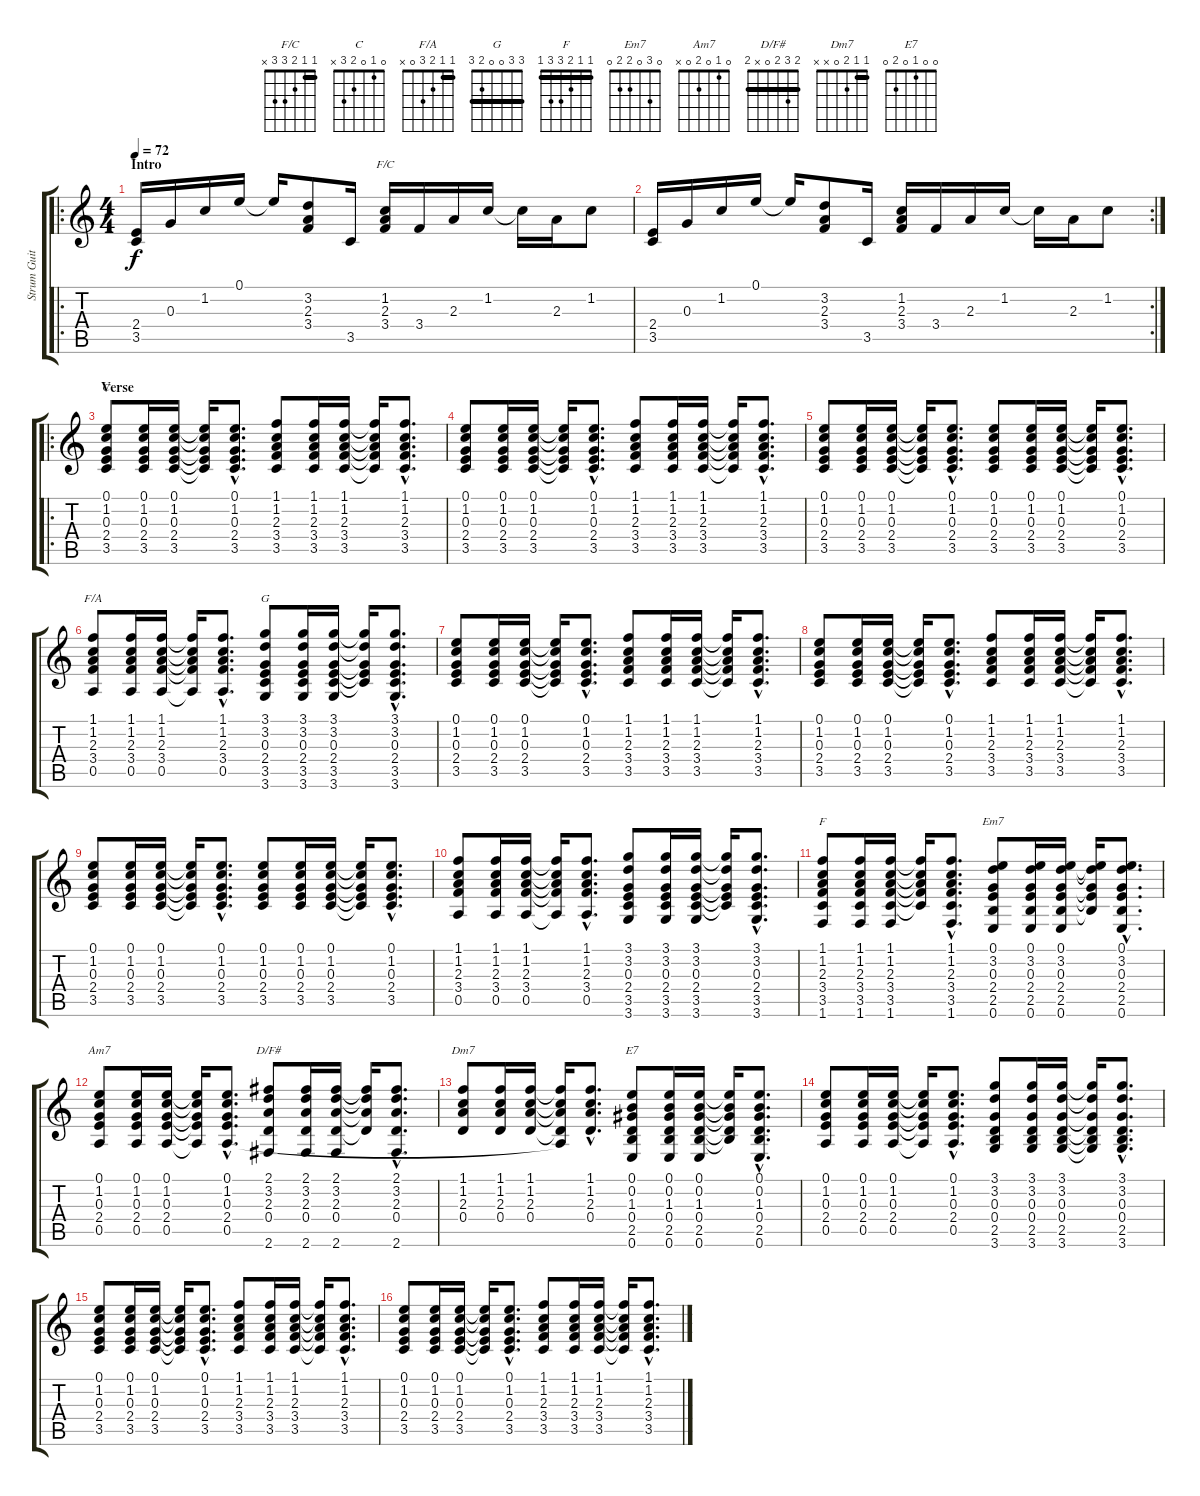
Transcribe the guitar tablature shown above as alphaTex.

\track ("Strum Guitar" "Strum Guit") {instrument acousticguitarsteel}
\staff {score tabs}
\tuning (E4 B3 G3 D3 A2 E2) {hide}
\chord ("F/C" 1 1 2 3 3 x) {barre 1}
\chord ("C" 0 1 0 2 3 x)
\chord ("F/A" 1 1 2 3 0 x) {barre 1}
\chord ("G" 3 3 0 0 2 3) {barre 3}
\chord ("F" 1 1 2 3 3 1) {barre 1}
\chord ("Em7" 0 3 0 2 2 0)
\chord ("Am7" 0 1 0 2 0 x)
\chord ("D/F#" 2 3 2 0 x 2) {barre 2}
\chord ("Dm7" 1 1 2 0 x x) {barre 1}
\chord ("E7" 0 0 1 0 2 0)
\ro
\ts (4 4)
\section ("" "Intro")
\tempo 72
\clef g2
\ks c
(2.4 3.5).16{dy f instrument acousticguitarsteel} 0.3.16 1.2.16 0.1.16 0.1{t}.16 (3.2 2.3 3.4).8 3.5.16 (1.2 2.3 3.4).16{ch "F/C"} 3.4.16 2.3.16 1.2.16 1.2{t}.16 2.3.16 1.2.8 |
\rc 2
(2.4 3.5).16 0.3.16 1.2.16 0.1.16 0.1{t}.16 (3.2 2.3 3.4).8 3.5.16 (1.2 2.3 3.4).16 3.4.16 2.3.16 1.2.16 1.2{t}.16 2.3.16 1.2.8 |
\ro
\section ("" "Verse")
(0.1 1.2 0.3 2.4 3.5).8{ch "C"} (0.1 1.2 0.3 2.4 3.5).16 (0.1 1.2 0.3 2.4 3.5).16 (0.1{t} 1.2{t} 0.3{t} 2.4{t} 3.5{t}).16 (0.1{hac} 1.2{hac} 0.3{hac} 2.4{hac} 3.5{hac}).8{d} (1.1 1.2 2.3 3.4 3.5).8 (1.1 1.2 2.3 3.4 3.5).16 (1.1 1.2 2.3 3.4 3.5).16 (1.1{t} 1.2{t} 2.3{t} 3.4{t} 3.5{t}).16 (1.1{hac} 1.2{hac} 2.3{hac} 3.4{hac} 3.5{hac}).8{d} |
(0.1 1.2 0.3 2.4 3.5).8 (0.1 1.2 0.3 2.4 3.5).16 (0.1 1.2 0.3 2.4 3.5).16 (0.1{t} 1.2{t} 0.3{t} 2.4{t} 3.5{t}).16 (0.1{hac} 1.2{hac} 0.3{hac} 2.4{hac} 3.5{hac}).8{d} (1.1 1.2 2.3 3.4 3.5).8 (1.1 1.2 2.3 3.4 3.5).16 (1.1 1.2 2.3 3.4 3.5).16 (1.1{t} 1.2{t} 2.3{t} 3.4{t} 3.5{t}).16 (1.1{hac} 1.2{hac} 2.3{hac} 3.4{hac} 3.5{hac}).8{d} |
(0.1 1.2 0.3 2.4 3.5).8 (0.1 1.2 0.3 2.4 3.5).16 (0.1 1.2 0.3 2.4 3.5).16 (0.1{t} 1.2{t} 0.3{t} 2.4{t} 3.5{t}).16 (0.1{hac} 1.2{hac} 0.3{hac} 2.4{hac} 3.5{hac}).8{d} (0.1 1.2 0.3 2.4 3.5).8 (0.1 1.2 0.3 2.4 3.5).16 (0.1 1.2 0.3 2.4 3.5).16 (0.1{t} 1.2{t} 0.3{t} 2.4{t} 3.5{t}).16 (0.1{hac} 1.2{hac} 0.3{hac} 2.4{hac} 3.5{hac}).8{d} |
(1.1 1.2 2.3 3.4 0.5).8{ch "F/A"} (1.1 1.2 2.3 3.4 0.5).16 (1.1 1.2 2.3 3.4 0.5).16 (1.1{t} 1.2{t} 2.3{t} 3.4{t} 0.5{t}).16 (1.1{hac} 1.2{hac} 2.3{hac} 3.4{hac} 0.5{hac}).8{d} (3.1 3.2 0.3 2.4 3.5 3.6).8{ch "G"} (3.1 3.2 0.3 2.4 3.5 3.6).16 (3.1 3.2 0.3 2.4 3.5 3.6).16 (3.1{t} 3.2{t} 0.3{t} 2.4{t} 3.5{t}).16 (3.1{hac} 3.2{hac} 0.3{hac} 2.4{hac} 3.5{hac} 3.6{hac}).8{d} |
(0.1 1.2 0.3 2.4 3.5).8 (0.1 1.2 0.3 2.4 3.5).16 (0.1 1.2 0.3 2.4 3.5).16 (0.1{t} 1.2{t} 0.3{t} 2.4{t} 3.5{t}).16 (0.1{hac} 1.2{hac} 0.3{hac} 2.4{hac} 3.5{hac}).8{d} (1.1 1.2 2.3 3.4 3.5).8 (1.1 1.2 2.3 3.4 3.5).16 (1.1 1.2 2.3 3.4 3.5).16 (1.1{t} 1.2{t} 2.3{t} 3.4{t} 3.5{t}).16 (1.1{hac} 1.2{hac} 2.3{hac} 3.4{hac} 3.5{hac}).8{d} |
(0.1 1.2 0.3 2.4 3.5).8 (0.1 1.2 0.3 2.4 3.5).16 (0.1 1.2 0.3 2.4 3.5).16 (0.1{t} 1.2{t} 0.3{t} 2.4{t} 3.5{t}).16 (0.1{hac} 1.2{hac} 0.3{hac} 2.4{hac} 3.5{hac}).8{d} (1.1 1.2 2.3 3.4 3.5).8 (1.1 1.2 2.3 3.4 3.5).16 (1.1 1.2 2.3 3.4 3.5).16 (1.1{t} 1.2{t} 2.3{t} 3.4{t} 3.5{t}).16 (1.1{hac} 1.2{hac} 2.3{hac} 3.4{hac} 3.5{hac}).8{d} |
(0.1 1.2 0.3 2.4 3.5).8 (0.1 1.2 0.3 2.4 3.5).16 (0.1 1.2 0.3 2.4 3.5).16 (0.1{t} 1.2{t} 0.3{t} 2.4{t} 3.5{t}).16 (0.1{hac} 1.2{hac} 0.3{hac} 2.4{hac} 3.5{hac}).8{d} (0.1 1.2 0.3 2.4 3.5).8 (0.1 1.2 0.3 2.4 3.5).16 (0.1 1.2 0.3 2.4 3.5).16 (0.1{t} 1.2{t} 0.3{t} 2.4{t} 3.5{t}).16 (0.1{hac} 1.2{hac} 0.3{hac} 2.4{hac} 3.5{hac}).8{d} |
(1.1 1.2 2.3 3.4 0.5).8 (1.1 1.2 2.3 3.4 0.5).16 (1.1 1.2 2.3 3.4 0.5).16 (1.1{t} 1.2{t} 2.3{t} 3.4{t} 0.5{t}).16 (1.1{hac} 1.2{hac} 2.3{hac} 3.4{hac} 0.5{hac}).8{d} (3.1 3.2 0.3 2.4 3.5 3.6).8 (3.1 3.2 0.3 2.4 3.5 3.6).16 (3.1 3.2 0.3 2.4 3.5 3.6).16 (3.1{t} 3.2{t} 0.3{t} 2.4{t} 3.5{t}).16 (3.1{hac} 3.2{hac} 0.3{hac} 2.4{hac} 3.5{hac} 3.6{hac}).8{d} |
(1.1 1.2 2.3 3.4 3.5 1.6).8{ch "F"} (1.1 1.2 2.3 3.4 3.5 1.6).16 (1.1 1.2 2.3 3.4 3.5 1.6).16 (1.1{t} 1.2{t} 2.3{t} 3.4{t} 3.5{t}).16 (1.1{hac} 1.2{hac} 2.3{hac} 3.4{hac} 3.5{hac} 1.6{hac}).8{d} (0.1 3.2 0.3 2.4 2.5 0.6).8{ch "Em7"} (0.1 3.2 0.3 2.4 2.5 0.6).16 (0.1 3.2 0.3 2.4 2.5 0.6).16 (0.1{t} 3.2{t} 0.3{t} 2.4{t} 2.5{t}).16 (0.1{hac} 3.2{hac} 0.3{hac} 2.4{hac} 2.5{hac} 0.6{hac}).8{d} |
(0.1 1.2 0.3 2.4 0.5).8{ch "Am7"} (0.1 1.2 0.3 2.4 0.5).16 (0.1 1.2 0.3 2.4 0.5).16 (0.1{t} 1.2{t} 0.3{t} 2.4{t} 0.5{t}).16 (0.1{hac} 1.2{hac} 0.3{hac} 2.4{hac} 0.5{hac}).8{d} (2.1 3.2 2.3 0.4 2.6).8{ch "D/F#"} (2.1 3.2 2.3 0.4 2.6).16 (2.1 3.2 2.3 0.4 2.6).16 (2.1{t} 3.2{t} 2.3{t} 0.4{t}).16 (2.1{hac} 3.2{hac} 2.3{hac} 0.4{hac} 2.6{hac}).8{d} |
(1.1 1.2 2.3 0.4).8{ch "Dm7"} (1.1 1.2 2.3 0.4).16 (1.1 1.2 2.3 0.4).16 (1.1{t} 1.2{t} 2.3{t} 0.4{t} 0.5{t}).16 (1.1{hac} 1.2{hac} 2.3{hac} 0.4{hac}).8{d} (0.1 0.2 1.3 0.4 2.5 0.6).8{ch "E7"} (0.1 0.2 1.3 0.4 2.5 0.6).16 (0.1 0.2 1.3 0.4 2.5 0.6).16 (0.1{t} 0.2{t} 1.3{t} 0.4{t} 2.5{t}).16 (0.1{hac} 0.2{hac} 1.3{hac} 0.4{hac} 2.5{hac} 0.6{hac}).8{d} |
(0.1 1.2 0.3 2.4 0.5).8 (0.1 1.2 0.3 2.4 0.5).16 (0.1 1.2 0.3 2.4 0.5).16 (0.1{t} 1.2{t} 0.3{t} 2.4{t} 0.5{t}).16 (0.1{hac} 1.2{hac} 0.3{hac} 2.4{hac} 0.5{hac}).8{d} (3.1 3.2 0.3 0.4 2.5 3.6).8 (3.1 3.2 0.3 0.4 2.5 3.6).16 (3.1 3.2 0.3 0.4 2.5 3.6).16 (3.1{t} 3.2{t} 0.3{t} 0.4{t} 2.5{t} 3.6{t}).16 (3.1{hac} 3.2{hac} 0.3{hac} 0.4{hac} 2.5{hac} 3.6{hac}).8{d} |
(0.1 1.2 0.3 2.4 3.5).8 (0.1 1.2 0.3 2.4 3.5).16 (0.1 1.2 0.3 2.4 3.5).16 (0.1{t} 1.2{t} 0.3{t} 2.4{t} 3.5{t}).16 (0.1{hac} 1.2{hac} 0.3{hac} 2.4{hac} 3.5{hac}).8{d} (1.1 1.2 2.3 3.4 3.5).8 (1.1 1.2 2.3 3.4 3.5).16 (1.1 1.2 2.3 3.4 3.5).16 (1.1{t} 1.2{t} 2.3{t} 3.4{t} 3.5{t}).16 (1.1{hac} 1.2{hac} 2.3{hac} 3.4{hac} 3.5{hac}).8{d} |
(0.1 1.2 0.3 2.4 3.5).8 (0.1 1.2 0.3 2.4 3.5).16 (0.1 1.2 0.3 2.4 3.5).16 (0.1{t} 1.2{t} 0.3{t} 2.4{t} 3.5{t}).16 (0.1{hac} 1.2{hac} 0.3{hac} 2.4{hac} 3.5{hac}).8{d} (1.1 1.2 2.3 3.4 3.5).8 (1.1 1.2 2.3 3.4 3.5).16 (1.1 1.2 2.3 3.4 3.5).16 (1.1{t} 1.2{t} 2.3{t} 3.4{t} 3.5{t}).16 (1.1{hac} 1.2{hac} 2.3{hac} 3.4{hac} 3.5{hac}).8{d}
